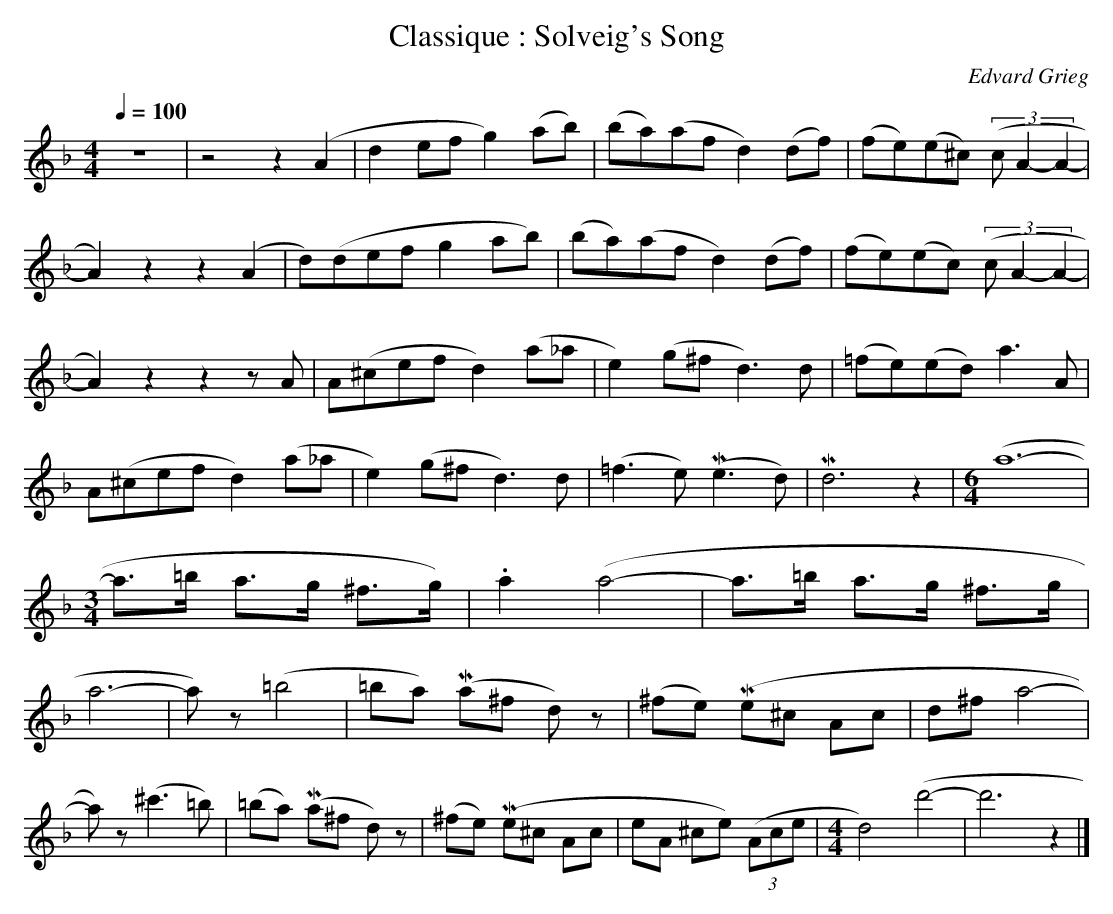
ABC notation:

X:1
T:Classique : Solveig's Song
C:Edvard Grieg
M:4/4
L:1/8
Q:1/4=100
K:F
Z | z4 z2 (A2 | d2 ef g2) (ab) | (ba)(af d2) (df) | (fe)(e^c) ((3cA2-A2- |\
A2) z2 z2 (A2 | d)(def g2 ab) | (ba)(af d2) (df) | (fe)(ec) ((3cA2-A2- | A2) z2 z2 zA |\
A(^cef d2) (a_a | e2) (g^f d3) d | (=fe)(ed) a3 A | A(^cef d2) (a_a | e2) (g^f d3) d |\
(=f3 e) (!mordent!e3 d) | !mordent!d6 z2 | [M:6/4] (a12- | [M:3/4] a>=b a>g ^f>g) |\
.a2 (a4- | a>=b a>g ^f>g | a6- | a)z (=b4 | =ba) (!mordent!a^f d)z |\
(^fe) (!mordent!e^c Ac | d^f a4- | a)z (^c'3 =b) | (=ba) (!mordent!a^f d)z |\
(^fe) (!mordent!e^c Ac | eA ^ce) ((3Ace | [M:4/4] d4) (d'4- | d'6 z2 |]
